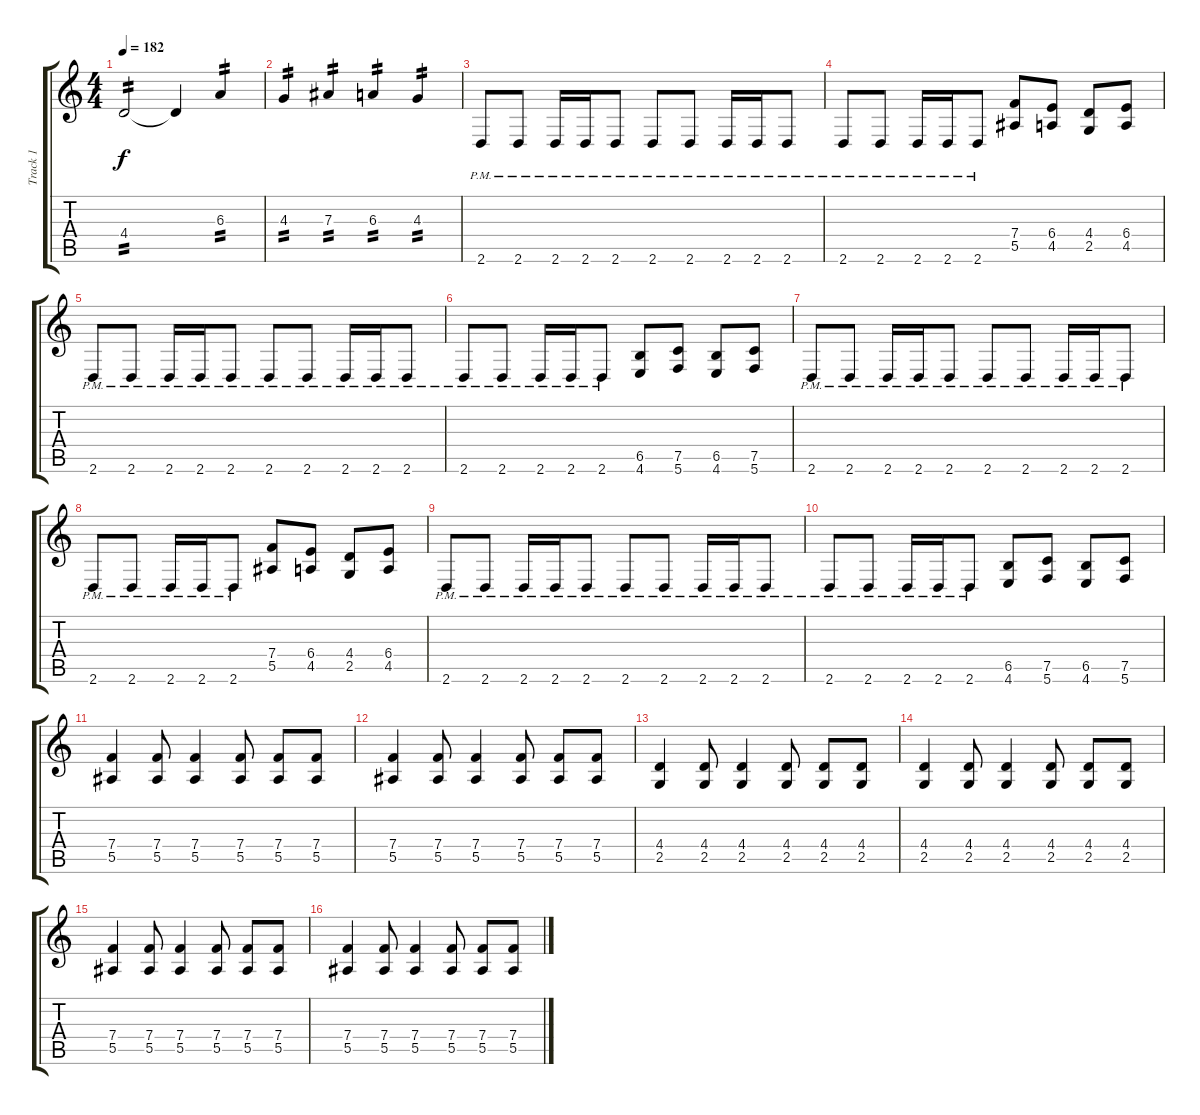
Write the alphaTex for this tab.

\track ("Track 1" "Track 1") {instrument distortionguitar}
\staff {score tabs}
\tuning (C4 G3 Eb3 Bb2 F2 C2) {hide}
\ts (4 4)
\tempo 182
\clef g2
\ks c
4.4.2{tp 2 dy f} 4.4{t}.4 6.3.4{tp 2} |
4.3.4{tp 2} 7.3.4{tp 2} 6.3.4{tp 2} 4.3.4{tp 2} |
2.6{pm}.8 2.6{pm}.8 2.6{pm}.16 2.6{pm}.16 2.6{pm}.8 2.6{pm}.8 2.6{pm}.8 2.6{pm}.16 2.6{pm}.16 2.6{pm}.8 |
2.6{pm}.8 2.6{pm}.8 2.6{pm}.16 2.6{pm}.16 2.6{pm}.8 (7.4 5.5).8 (6.4 4.5).8 (4.4 2.5).8 (6.4 4.5).8 |
2.6{pm}.8 2.6{pm}.8 2.6{pm}.16 2.6{pm}.16 2.6{pm}.8 2.6{pm}.8 2.6{pm}.8 2.6{pm}.16 2.6{pm}.16 2.6{pm}.8 |
2.6{pm}.8 2.6{pm}.8 2.6{pm}.16 2.6{pm}.16 2.6{pm}.8 (6.5 4.6).8 (7.5 5.6).8 (6.5 4.6).8 (7.5 5.6).8 |
2.6{pm}.8 2.6{pm}.8 2.6{pm}.16 2.6{pm}.16 2.6{pm}.8 2.6{pm}.8 2.6{pm}.8 2.6{pm}.16 2.6{pm}.16 2.6{pm}.8 |
2.6{pm}.8 2.6{pm}.8 2.6{pm}.16 2.6{pm}.16 2.6{pm}.8 (7.4 5.5).8 (6.4 4.5).8 (4.4 2.5).8 (6.4 4.5).8 |
2.6{pm}.8 2.6{pm}.8 2.6{pm}.16 2.6{pm}.16 2.6{pm}.8 2.6{pm}.8 2.6{pm}.8 2.6{pm}.16 2.6{pm}.16 2.6{pm}.8 |
2.6{pm}.8 2.6{pm}.8 2.6{pm}.16 2.6{pm}.16 2.6{pm}.8 (6.5 4.6).8 (7.5 5.6).8 (6.5 4.6).8 (7.5 5.6).8 |
(7.4 5.5).4 (7.4 5.5).8 (7.4 5.5).4 (7.4 5.5).8 (7.4 5.5).8 (7.4 5.5).8 |
(7.4 5.5).4 (7.4 5.5).8 (7.4 5.5).4 (7.4 5.5).8 (7.4 5.5).8 (7.4 5.5).8 |
(4.4 2.5).4 (4.4 2.5).8 (4.4 2.5).4 (4.4 2.5).8 (4.4 2.5).8 (4.4 2.5).8 |
(4.4 2.5).4 (4.4 2.5).8 (4.4 2.5).4 (4.4 2.5).8 (4.4 2.5).8 (4.4 2.5).8 |
(7.4 5.5).4 (7.4 5.5).8 (7.4 5.5).4 (7.4 5.5).8 (7.4 5.5).8 (7.4 5.5).8 |
(7.4 5.5).4 (7.4 5.5).8 (7.4 5.5).4 (7.4 5.5).8 (7.4 5.5).8 (7.4 5.5).8
